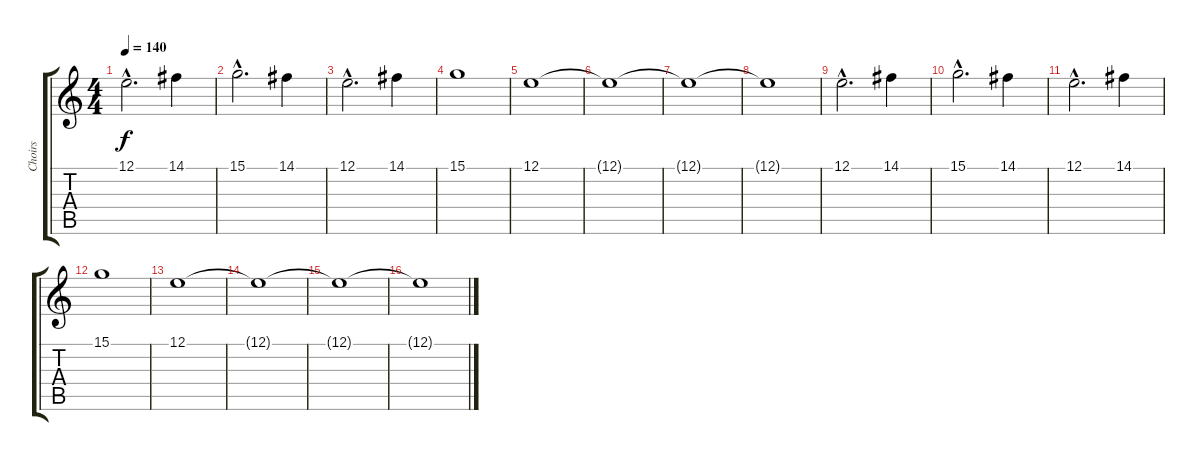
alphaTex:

\track ("Choirs" "Choirs") {instrument choiraahs}
\staff {score tabs}
\tuning (E4 B3 G3 D3 A2 E2) {hide}
\ts (4 4)
\tempo 140
\clef g2
\ks c
12.1{hac}.2{d dy f} 14.1.4 |
15.1{hac}.2{d} 14.1.4 |
12.1{hac}.2{d} 14.1.4 |
15.1.1 |
12.1.1 |
12.1{t}.1 |
12.1{t}.1 |
12.1{t}.1 |
12.1{hac}.2{d} 14.1.4 |
15.1{hac}.2{d} 14.1.4 |
12.1{hac}.2{d} 14.1.4 |
15.1.1 |
12.1.1 |
12.1{t}.1 |
12.1{t}.1 |
12.1{t}.1
